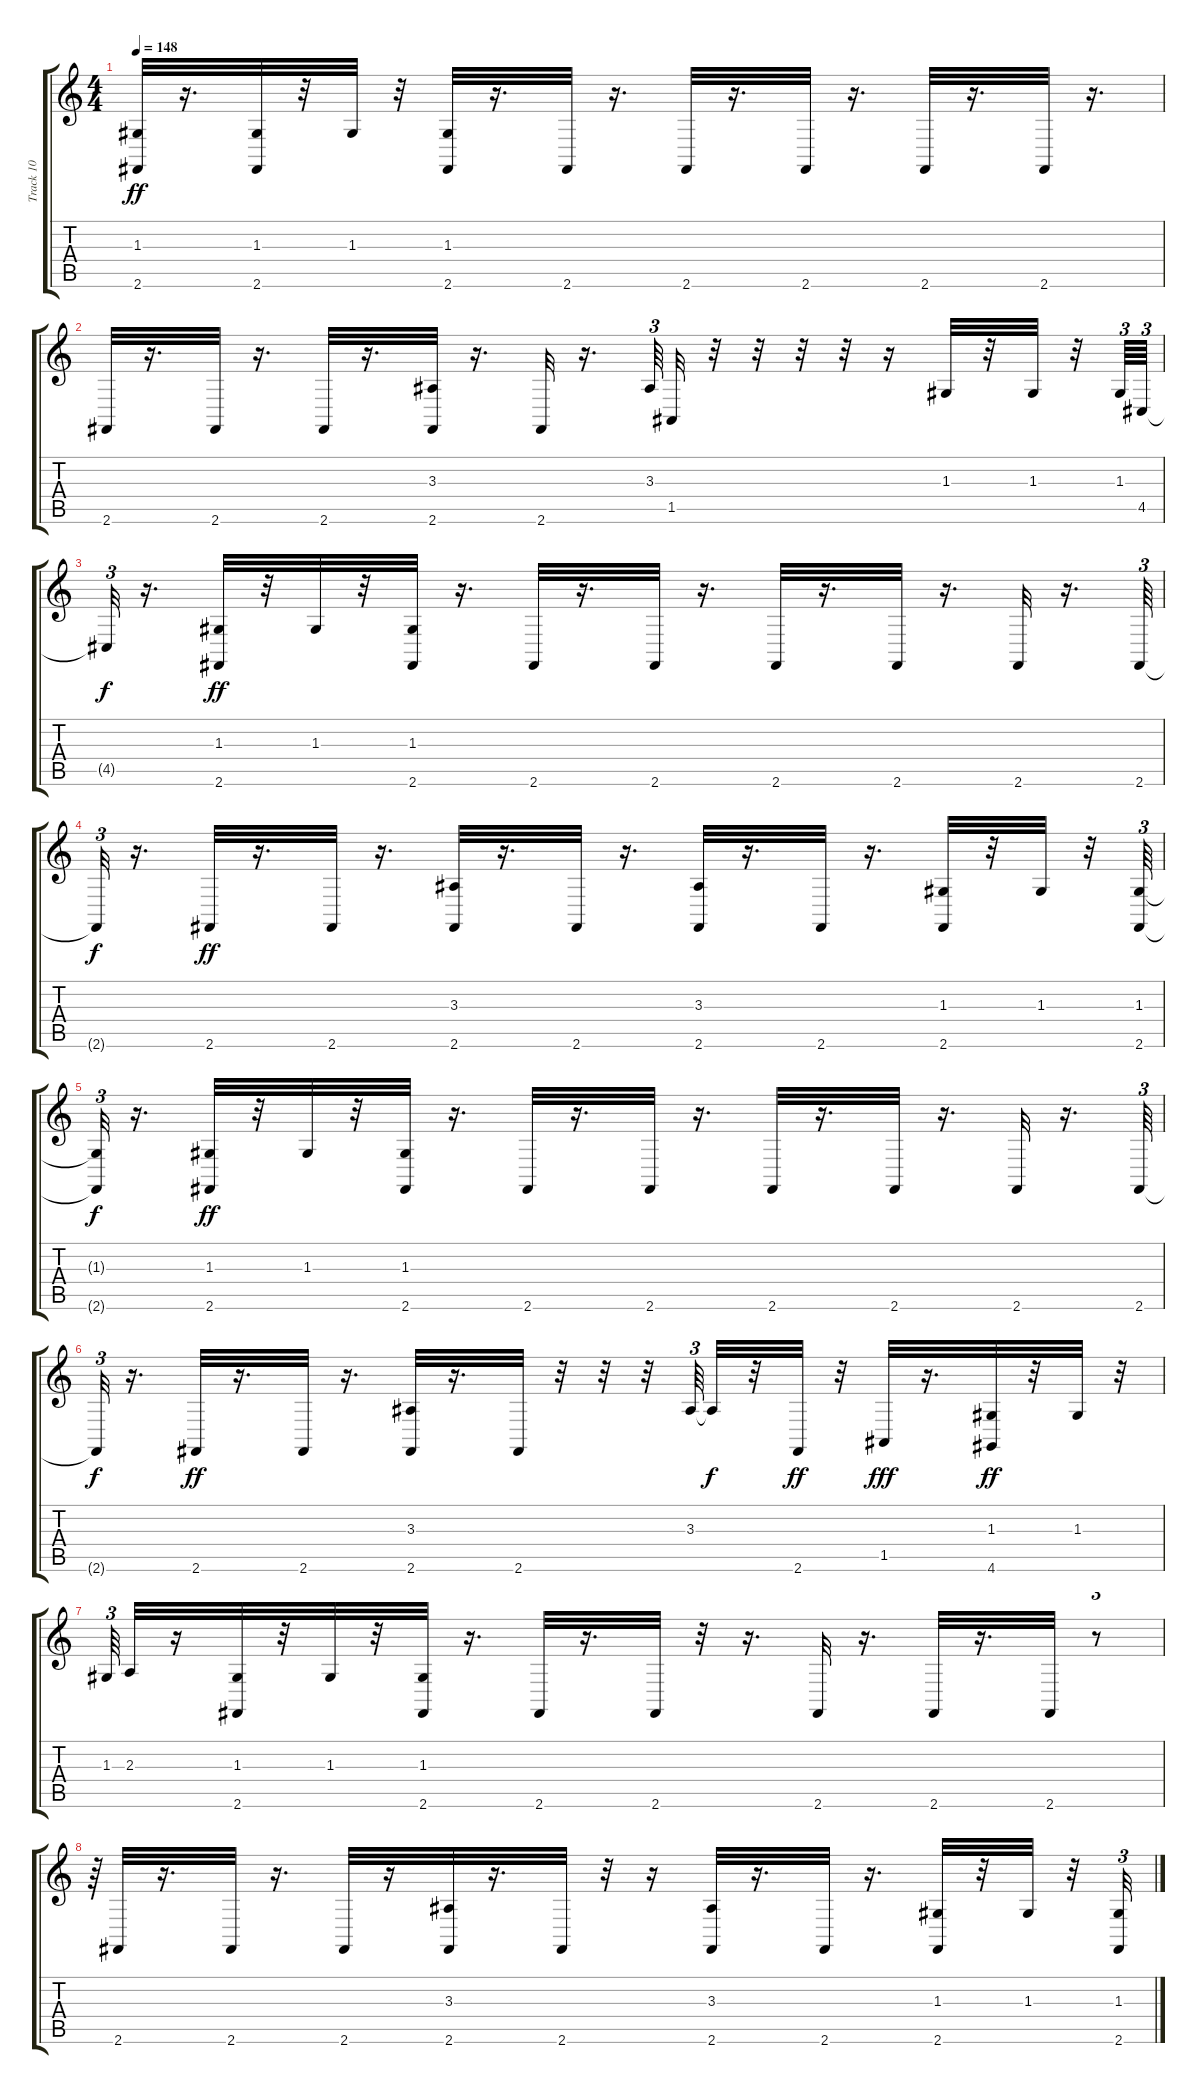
\track ("Track 10" "Track 10") {instrument synthdrum}
\staff {score tabs}
\tuning (E4 B3 G3 D3 A2 E2) {hide}
\ts (4 4)
\tempo 148
\clef g2
\ks c
(1.3 2.6).32{dy ff} r.16{d} (1.3 2.6).32 r.32 1.3.32 r.32 (1.3 2.6).32 r.16{d} 2.6.32 r.16{d} 2.6.32 r.16{d} 2.6.32 r.16{d} 2.6.32 r.16{d} 2.6.32 r.16{d} |
2.6.32 r.16{d} 2.6.32 r.16{d} 2.6.32 r.16{d} (3.3 2.6).32 r.16{d} 2.6.32 r.16{d} 3.3.64{tu (3 2)} 1.5.32 r.32 r.32 r.32 r.32 r.16 1.3.32 r.32 1.3.32 r.32 1.3.64{tu (3 2)} 4.5.64{tu (3 2)} |
4.5{t}.32{tu (3 2) dy f} r.16{d} (1.3 2.6).32{dy ff} r.32 1.3.32 r.32 (1.3 2.6).32 r.16{d} 2.6.32 r.16{d} 2.6.32 r.16{d} 2.6.32 r.16{d} 2.6.32 r.16{d} 2.6.32 r.16{d} 2.6.64{tu (3 2)} |
2.6{t}.32{tu (3 2) dy f} r.16{d} 2.6.32{dy ff} r.16{d} 2.6.32 r.16{d} (3.3 2.6).32 r.16{d} 2.6.32 r.16{d} (3.3 2.6).32 r.16{d} 2.6.32 r.16{d} (1.3 2.6).32 r.32 1.3.32 r.32 (1.3 2.6).64{tu (3 2)} |
(1.3{t} 2.6{t}).32{tu (3 2) dy f} r.16{d} (1.3 2.6).32{dy ff} r.32 1.3.32 r.32 (1.3 2.6).32 r.16{d} 2.6.32 r.16{d} 2.6.32 r.16{d} 2.6.32 r.16{d} 2.6.32 r.16{d} 2.6.32 r.16{d} 2.6.64{tu (3 2)} |
2.6{t}.32{tu (3 2) dy f} r.16{d} 2.6.32{dy ff} r.16{d} 2.6.32 r.16{d} (3.3 2.6).32 r.16{d} 2.6.32 r.32 r.32 r.32 3.3.64{tu (3 2)} 3.3{t}.32{dy f} r.32 2.6.32{dy ff} r.32 1.5.32{dy fff} r.16{d} (1.3 4.6).32{dy ff} r.32 1.3.32 r.32 |
1.3.64{tu (3 2)} 2.3.32 r.16 (1.3 2.6).32 r.32 1.3.32 r.32 (1.3 2.6).32 r.16{d} 2.6.32 r.16{d} 2.6.32 r.32 r.16{d} 2.6.32 r.16{d} 2.6.32 r.16{d} 2.6.32 r.8{tu (3 2)} |
r.64{tu (3 2)} 2.6.32 r.16{d} 2.6.32 r.16{d} 2.6.32 r.16 (3.3 2.6).32 r.16{d} 2.6.32 r.32 r.16 (3.3 2.6).32 r.16{d} 2.6.32 r.16{d} (1.3 2.6).32 r.32 1.3.32 r.32 (1.3 2.6).32{tu (3 2)}
